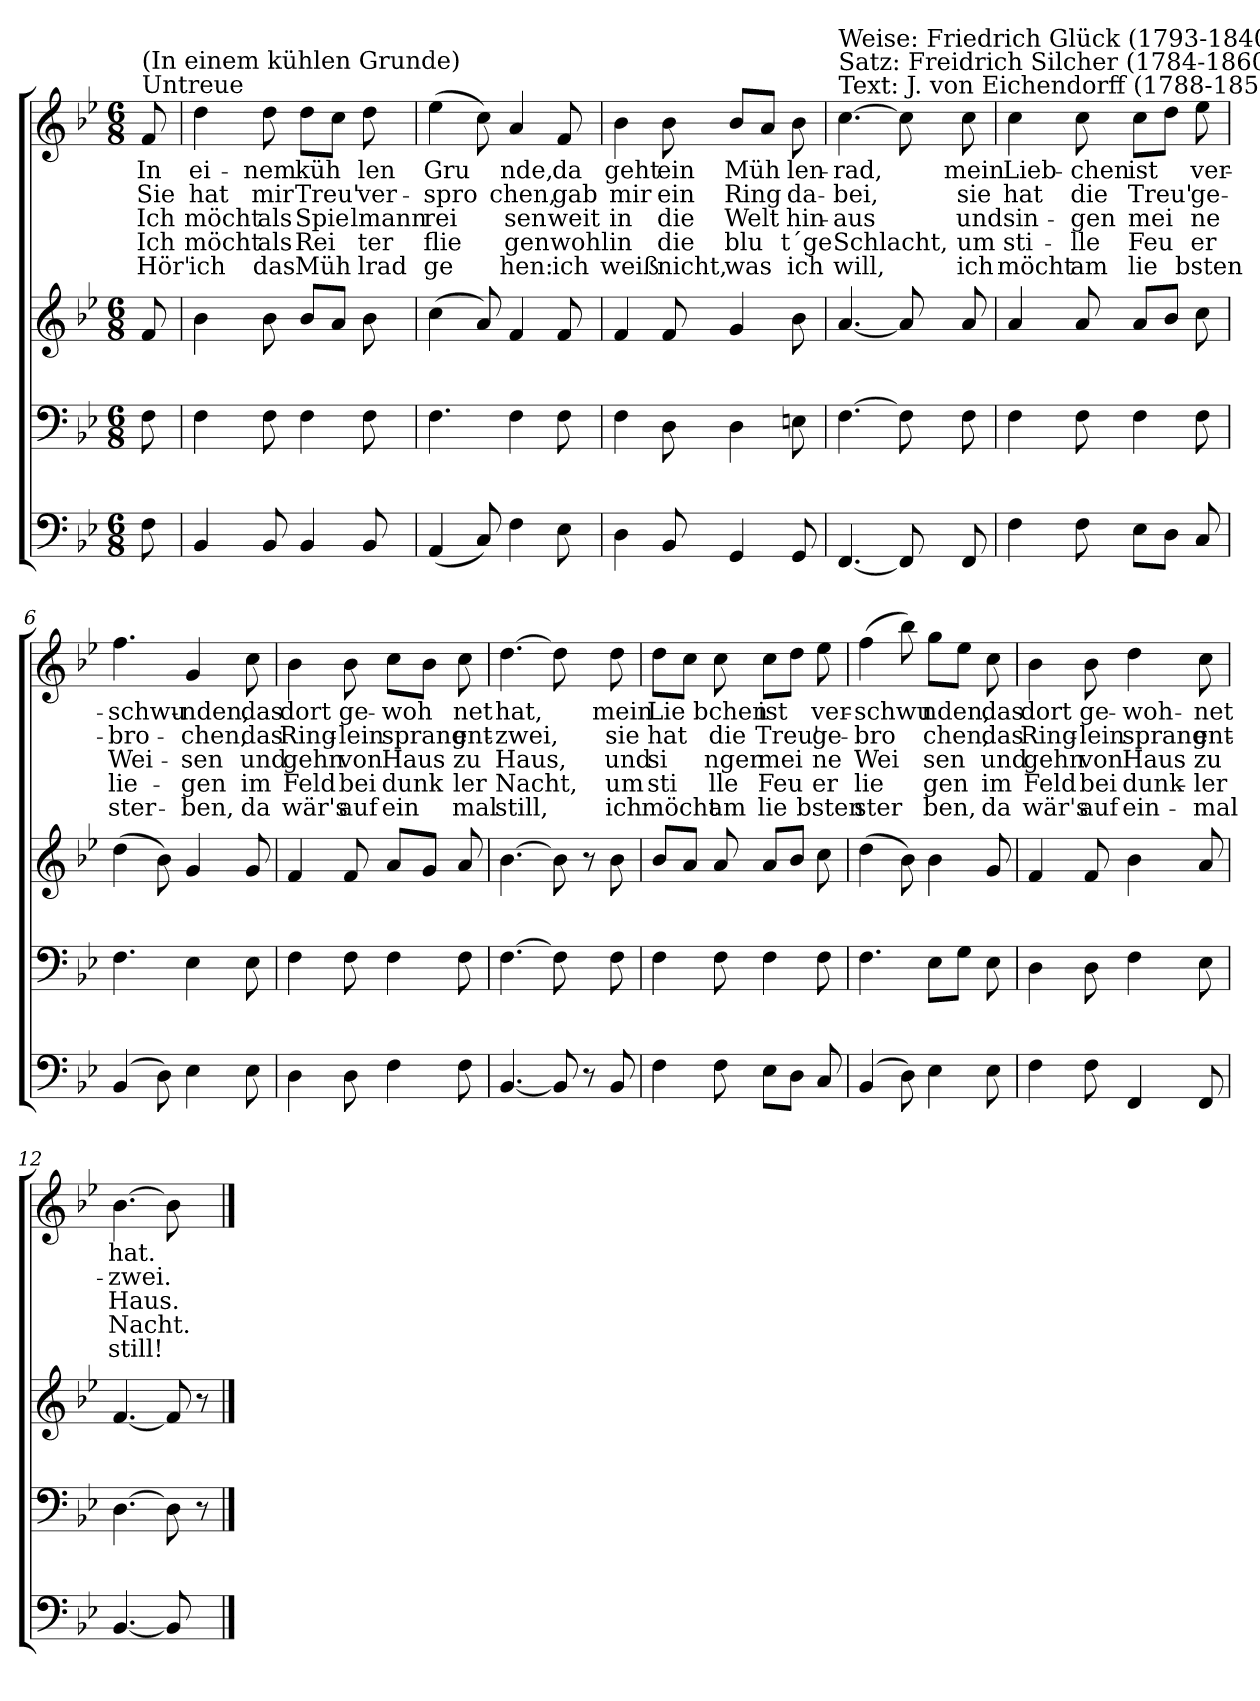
**kern	**kern	**kern	**kern	**text	**text	**text	**text	**text
*part4	*part3	*part2	*part1	*part1	*part1	*part1	*part1	*part1
*staff4	*staff3	*staff2	*staff1	*staff1	*staff1	*staff1	*staff1	*staff1
*clefF4	*clefF4	*clefG2	*clefG2	*	*	*	*	*
*k[b-e-]	*k[b-e-]	*k[b-e-]	*k[b-e-]	*	*	*	*	*
*B-:	*B-:	*B-:	*B-:	*	*	*	*	*
*M6/8	*M6/8	*M6/8	*M6/8	*	*	*	*	*
=	=	=	=	=	=	=	=	=
!	!	!	!LO:TX:a:t=Untreue	!	!	!	!	!
!	!	!	!LO:TX:a:t=(In einem kühlen Grunde)	!	!	!	!	!
!	!	!	!	!LO:LY:b	!LO:LY:b	!LO:LY:b	!LO:LY:b	!LO:LY:b
8F\	8F\	8f/	8f/	In	Sie	Ich	Ich	Hör'
=1	=1	=1	=1	=1	=1	=1	=1	=1
!	!	!	!	!LO:LY:b	!LO:LY:b	!LO:LY:b	!LO:LY:b	!LO:LY:b
4BB-/	4F\	4b-\	4dd\	ei-	hat	möcht	möcht	ich
!	!	!	!	!LO:LY:b	!LO:LY:b	!LO:LY:b	!LO:LY:b	!LO:LY:b
8BB-/	8F\	8b-\	8dd\	-nem	mir	als	als	das
!	!	!	!	!LO:LY:b	!LO:LY:b	!LO:LY:b	!LO:LY:b	!LO:LY:b
4BB-/	4F\	8b-/L	8dd\L	küh	Treu'	Spie	Rei	Müh
.	.	8a/J	8cc\J	.	.	.	.	.
!	!	!	!	!LO:LY:b	!LO:LY:b	!LO:LY:b	!LO:LY:b	!LO:LY:b
8BB-/	8F\	8b-\	8dd\	len	ver-	lmann	ter	lrad
=2	=2	=2	=2	=2	=2	=2	=2	=2
!	!	!	!	!LO:LY:b	!LO:LY:b	!LO:LY:b	!LO:LY:b	!LO:LY:b
(<4AA/	4.F\	(<4cc\	(>4ee-\	Gru	-spro	rei	flie	ge
8C/)	.	8a/)	8cc\)	.	.	.	.	.
!	!	!	!	!LO:LY:b	!LO:LY:b	!LO:LY:b	!LO:LY:b	!LO:LY:b
4F\	4F\	4f/	4a/	nde,	chen,	sen	gen	hen:
!	!	!	!	!LO:LY:b	!LO:LY:b	!LO:LY:b	!LO:LY:b	!LO:LY:b
8E-\	8F\	8f/	8f/	da	gab	weit	wohl	ich
=3	=3	=3	=3	=3	=3	=3	=3	=3
!	!	!	!	!LO:LY:b	!LO:LY:b	!LO:LY:b	!LO:LY:b	!LO:LY:b
4D\	4F\	4f/	4b-\	geht	mir	in	in	weiß
!	!	!	!	!LO:LY:b	!LO:LY:b	!LO:LY:b	!LO:LY:b	!LO:LY:b
8BB-/	8D\	8f/	8b-\	ein	ein	die	die	nicht,
!	!	!	!	!LO:LY:b	!LO:LY:b	!LO:LY:b	!LO:LY:b	!LO:LY:b
4GG/	4D\	4g/	8b-/L	Müh	Ring	Welt	blu	was
.	.	.	8a/J	.	.	.	.	.
!	!	!	!	!LO:LY:b	!LO:LY:b	!LO:LY:b	!LO:LY:b	!LO:LY:b
8GG/	8En\	8b-\	8b-\	len-	da-	hin-	t´ge	ich
=4	=4	=4	=4	=4	=4	=4	=4	=4
!	!	!	!LO:TX:a:t=Weise&colon; Friedrich Glück (1793-1840)\nSatz&colon; Freidrich Silcher (1784-1860)\nText&colon; J. von Eichendorff (1788-1857)	!	!	!	!	!
!	!	!	!	!LO:LY:b	!LO:LY:b	!LO:LY:b	!LO:LY:b	!LO:LY:b
[4.FF/	[4.F\	[4.a/	[4.cc\	-rad,	-bei,	-aus	Schlacht,	will,
8FF/]	8F\]	8a/]	8cc\]	.	.	.	.	.
8ryy	8ryy	8ryy	8ryy	.	.	.	.	.
!	!	!	!	!LO:LY:b	!LO:LY:b	!LO:LY:b	!LO:LY:b	!LO:LY:b
8FF/	8F\	8a/	8cc\	mein	sie	und	um	ich
!!LO:LB:g=z
=5	=5	=5	=5	=5	=5	=5	=5	=5
!	!	!	!	!LO:LY:b	!LO:LY:b	!LO:LY:b	!LO:LY:b	!LO:LY:b
4F\	4F\	4a/	4cc\	Lieb-	hat	sin-	sti-	möcht
!	!	!	!	!LO:LY:b	!LO:LY:b	!LO:LY:b	!LO:LY:b	!LO:LY:b
8F\	8F\	8a/	8cc\	-chen	die	-gen	-lle	am
!	!	!	!	!LO:LY:b	!LO:LY:b	!LO:LY:b	!LO:LY:b	!LO:LY:b
8E-\L	4F\	8a/L	8cc\L	ist	Treu'	mei	Feu	lie
8D\J	.	8b-/J	8dd\J	.	.	.	.	.
!	!	!	!	!LO:LY:b	!LO:LY:b	!LO:LY:b	!LO:LY:b	!LO:LY:b
8C/	8F\	8cc\	8ee-\	ver-	ge-	ne	er	bsten
=6	=6	=6	=6	=6	=6	=6	=6	=6
!	!	!	!	!LO:LY:b	!LO:LY:b	!LO:LY:b	!LO:LY:b	!LO:LY:b
(<4BB-/	4.F\	(>4dd\	4.ff\	-schwu-	-bro-	Wei-	lie-	ster-
8D\)	.	8b-\)	.	.	.	.	.	.
!	!	!	!	!LO:LY:b	!LO:LY:b	!LO:LY:b	!LO:LY:b	!LO:LY:b
4E-\	4E-\	4g/	4g/	-nden,	-chen,	-sen	-gen	-ben,
!	!	!	!	!LO:LY:b	!LO:LY:b	!LO:LY:b	!LO:LY:b	!LO:LY:b
8E-\	8E-\	8g/	8cc\	das	das	und	im	da
=7	=7	=7	=7	=7	=7	=7	=7	=7
!	!	!	!	!LO:LY:b	!LO:LY:b	!LO:LY:b	!LO:LY:b	!LO:LY:b
4D\	4F\	4f/	4b-\	dort	Ring-	gehn	Feld	wär's
!	!	!	!	!LO:LY:b	!LO:LY:b	!LO:LY:b	!LO:LY:b	!LO:LY:b
8D\	8F\	8f/	8b-\	ge-	-lein	von	bei	auf
!	!	!	!	!LO:LY:b	!LO:LY:b	!LO:LY:b	!LO:LY:b	!LO:LY:b
4F\	4F\	8a/L	8cc\L	-woh	sprang	Haus	dunk	ein
.	.	8g/J	8b-\J	.	.	.	.	.
!	!	!	!	!LO:LY:b	!LO:LY:b	!LO:LY:b	!LO:LY:b	!LO:LY:b
8F\	8F\	8a/	8cc\	net	ent-	zu	ler	mal
=8	=8	=8	=8	=8	=8	=8	=8	=8
!	!	!	!	!LO:LY:b	!LO:LY:b	!LO:LY:b	!LO:LY:b	!LO:LY:b
[4.BB-/	[4.F\	[4.b-\	[4.dd\	hat,	-zwei,	Haus,	Nacht,	still,
8BB-/]	8F\]	8b-\]	8dd\]	.	.	.	.	.
8r	8ryy	8r	8ryy	.	.	.	.	.
!	!	!	!	!LO:LY:b	!LO:LY:b	!LO:LY:b	!LO:LY:b	!LO:LY:b
8BB-/	8F\	8b-\	8dd\	mein	sie	und	um	ich
!!LO:LB:g=z
=9	=9	=9	=9	=9	=9	=9	=9	=9
!	!	!	!	!LO:LY:b	!LO:LY:b	!LO:LY:b	!LO:LY:b	!LO:LY:b
4F\	4F\	8b-/L	8dd\L	Lie	hat	si	sti	möcht
.	.	8a/J	8cc\J	.	.	.	.	.
!	!	!	!	!LO:LY:b	!LO:LY:b	!LO:LY:b	!LO:LY:b	!LO:LY:b
8F\	8F\	8a/	8cc\	bchen	die	ngen	lle	am
!	!	!	!	!LO:LY:b	!LO:LY:b	!LO:LY:b	!LO:LY:b	!LO:LY:b
8E-\L	4F\	8a/L	8cc\L	ist	Treu'	mei	Feu	lie
8D\J	.	8b-/J	8dd\J	.	.	.	.	.
!	!	!	!	!LO:LY:b	!LO:LY:b	!LO:LY:b	!LO:LY:b	!LO:LY:b
8C/	8F\	8cc\	8ee-\	ver-	ge-	ne	er	bsten
=10	=10	=10	=10	=10	=10	=10	=10	=10
!	!	!	!	!LO:LY:b	!LO:LY:b	!LO:LY:b	!LO:LY:b	!LO:LY:b
(<4BB-/	4.F\	(>4dd\	(>4ff\	-schwu	-bro	Wei	lie	ster
8D\)	.	8b-\)	8bb-\)	.	.	.	.	.
!	!	!	!	!LO:LY:b	!LO:LY:b	!LO:LY:b	!LO:LY:b	!LO:LY:b
4E-\	8E-\L	4b-\	8gg\L	nden,	chen,	sen	gen	ben,
.	8G\J	.	8ee-\J	.	.	.	.	.
!	!	!	!	!LO:LY:b	!LO:LY:b	!LO:LY:b	!LO:LY:b	!LO:LY:b
8E-\	8E-\	8g/	8cc\	das	das	und	im	da
=11	=11	=11	=11	=11	=11	=11	=11	=11
!	!	!	!	!LO:LY:b	!LO:LY:b	!LO:LY:b	!LO:LY:b	!LO:LY:b
4F\	4D\	4f/	4b-\	dort	Ring-	gehn	Feld	wär's
!	!	!	!	!LO:LY:b	!LO:LY:b	!LO:LY:b	!LO:LY:b	!LO:LY:b
8F\	8D\	8f/	8b-\	ge-	-lein	von	bei	auf
!	!	!	!	!LO:LY:b	!LO:LY:b	!LO:LY:b	!LO:LY:b	!LO:LY:b
4FF/	4F\	4b-\	4dd\	-woh-	sprang	Haus	dunk-	ein-
!	!	!	!	!LO:LY:b	!LO:LY:b	!LO:LY:b	!LO:LY:b	!LO:LY:b
8FF/	8E-\	8a/	8cc\	-net	ent-	zu	-ler	-mal
=12	=12	=12	=12	=12	=12	=12	=12	=12
!	!	!	!	!LO:LY:b	!LO:LY:b	!LO:LY:b	!LO:LY:b	!LO:LY:b
[4.BB-/	[4.D\	[4.f/	[4.b-\	hat.	-zwei.	Haus.	Nacht.	still!
8BB-/]	8D\]	8f/]	8b-\]	.	.	.	.	.
8ryy	8r	8r	8ryy	.	.	.	.	.
==	==	==	==	==	==	==	==	==
*-	*-	*-	*-	*-	*-	*-	*-	*-
